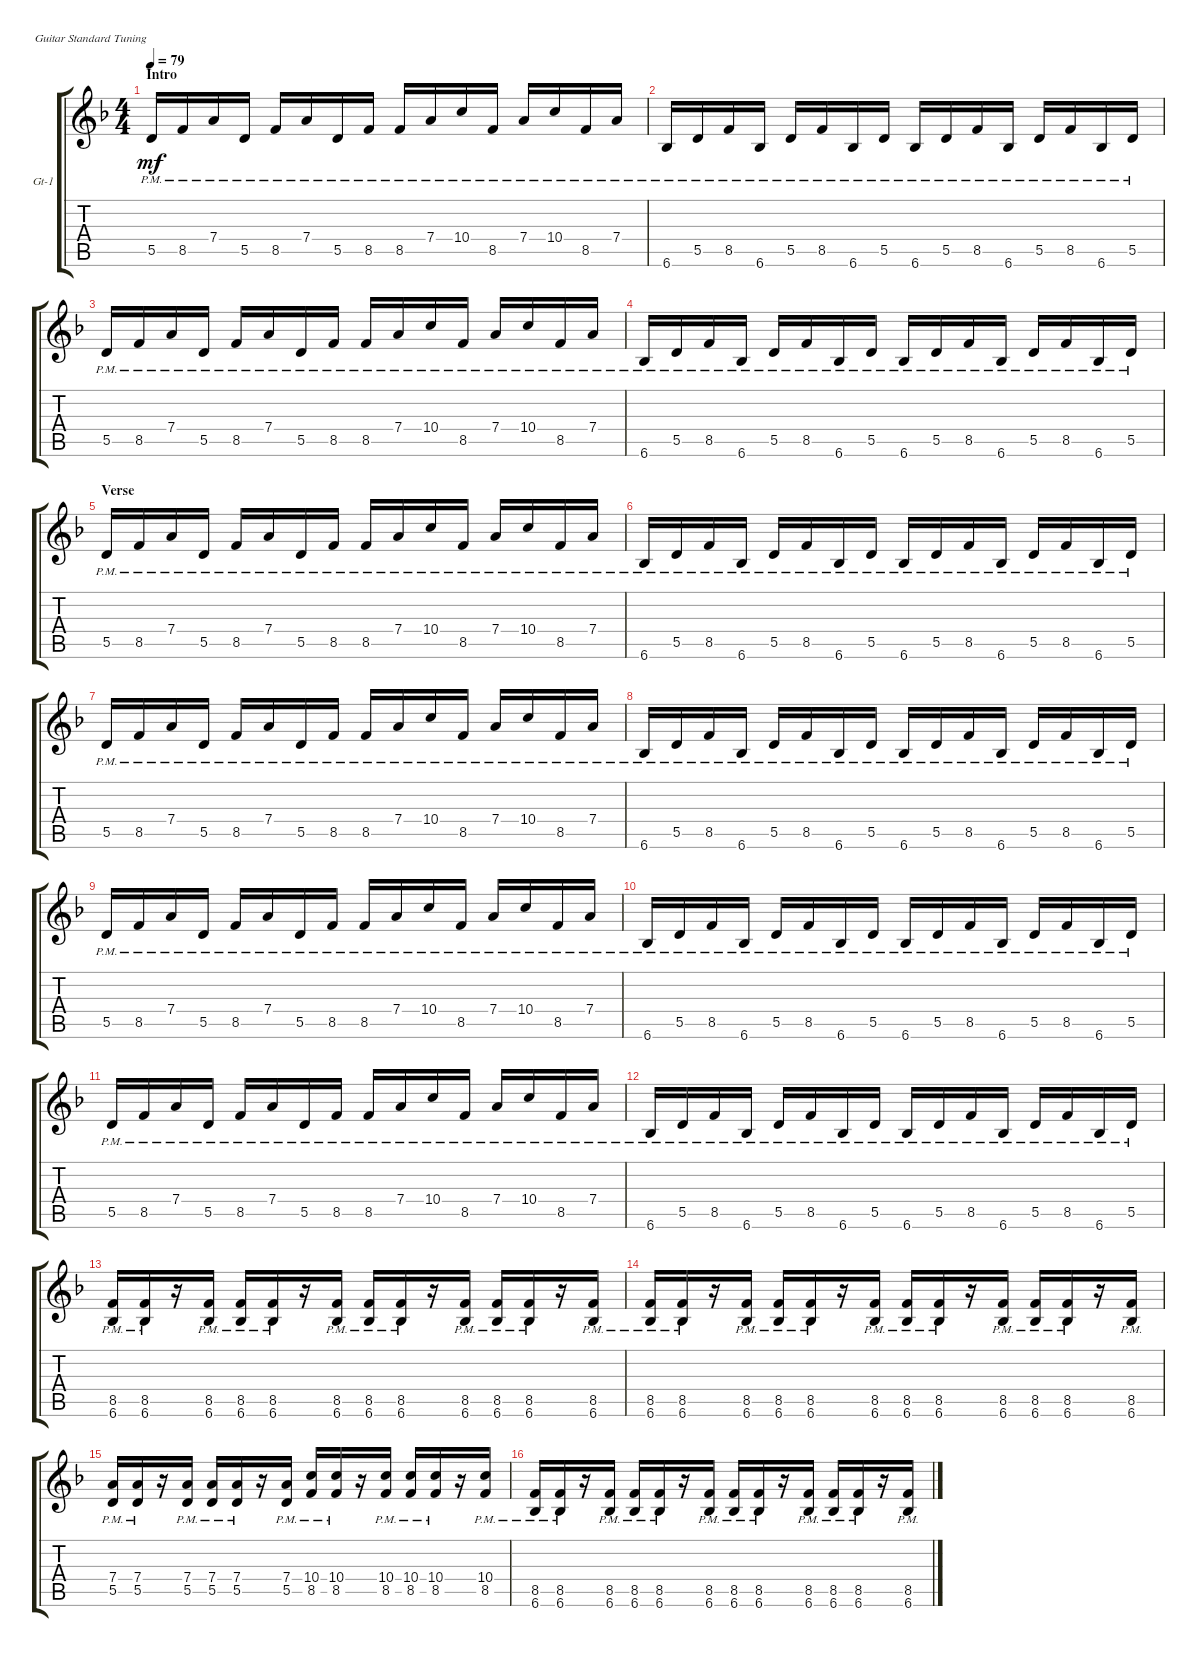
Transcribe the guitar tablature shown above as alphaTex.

\defaultSystemsLayout 4
\bracketExtendMode groupsimilarinstruments
\firstSystemTrackNameOrientation horizontal
\otherSystemsTrackNameOrientation horizontal
\track ("Guitar 1" "Gt-1") {instrument distortionguitar}
\staff {score tabs}
\tuning (E4 B3 G3 D3 A2 E2)
\ts (4 4)
\section ("" "Intro")
\tempo 79
\clef g2
\scale
1.08449
\ks f
5.5{pm}.16{dy mf instrument distortionguitar} 8.5{pm}.16 7.4{pm}.16 5.5{pm}.16 8.5{pm}.16 7.4{pm}.16 5.5{pm}.16 8.5{pm}.16 8.5{pm}.16 7.4{pm}.16 10.4{pm}.16 8.5{pm}.16 7.4{pm}.16 10.4{pm}.16 8.5{pm}.16 7.4{pm}.16 |
\scale
0.915511 6.6{pm}.16 5.5{pm}.16 8.5{pm}.16 6.6{pm}.16 5.5{pm}.16 8.5{pm}.16 6.6{pm}.16 5.5{pm}.16 6.6{pm}.16 5.5{pm}.16 8.5{pm}.16 6.6{pm}.16 5.5{pm}.16 8.5{pm}.16 6.6{pm}.16 5.5{pm}.16 |
\scale
1.05422 5.5{pm}.16 8.5{pm}.16 7.4{pm}.16 5.5{pm}.16 8.5{pm}.16 7.4{pm}.16 5.5{pm}.16 8.5{pm}.16 8.5{pm}.16 7.4{pm}.16 10.4{pm}.16 8.5{pm}.16 7.4{pm}.16 10.4{pm}.16 8.5{pm}.16 7.4{pm}.16 |
\scale
0.945776 6.6{pm}.16 5.5{pm}.16 8.5{pm}.16 6.6{pm}.16 5.5{pm}.16 8.5{pm}.16 6.6{pm}.16 5.5{pm}.16 6.6{pm}.16 5.5{pm}.16 8.5{pm}.16 6.6{pm}.16 5.5{pm}.16 8.5{pm}.16 6.6{pm}.16 5.5{pm}.16 |
\section ("" "Verse")
\scale
1.05422 5.5{pm}.16 8.5{pm}.16 7.4{pm}.16 5.5{pm}.16 8.5{pm}.16 7.4{pm}.16 5.5{pm}.16 8.5{pm}.16 8.5{pm}.16 7.4{pm}.16 10.4{pm}.16 8.5{pm}.16 7.4{pm}.16 10.4{pm}.16 8.5{pm}.16 7.4{pm}.16 |
\scale
0.945776 6.6{pm}.16 5.5{pm}.16 8.5{pm}.16 6.6{pm}.16 5.5{pm}.16 8.5{pm}.16 6.6{pm}.16 5.5{pm}.16 6.6{pm}.16 5.5{pm}.16 8.5{pm}.16 6.6{pm}.16 5.5{pm}.16 8.5{pm}.16 6.6{pm}.16 5.5{pm}.16 |
\scale
1.05422 5.5{pm}.16 8.5{pm}.16 7.4{pm}.16 5.5{pm}.16 8.5{pm}.16 7.4{pm}.16 5.5{pm}.16 8.5{pm}.16 8.5{pm}.16 7.4{pm}.16 10.4{pm}.16 8.5{pm}.16 7.4{pm}.16 10.4{pm}.16 8.5{pm}.16 7.4{pm}.16 |
\scale
0.945776 6.6{pm}.16 5.5{pm}.16 8.5{pm}.16 6.6{pm}.16 5.5{pm}.16 8.5{pm}.16 6.6{pm}.16 5.5{pm}.16 6.6{pm}.16 5.5{pm}.16 8.5{pm}.16 6.6{pm}.16 5.5{pm}.16 8.5{pm}.16 6.6{pm}.16 5.5{pm}.16 |
\scale
1.05422 5.5{pm}.16 8.5{pm}.16 7.4{pm}.16 5.5{pm}.16 8.5{pm}.16 7.4{pm}.16 5.5{pm}.16 8.5{pm}.16 8.5{pm}.16 7.4{pm}.16 10.4{pm}.16 8.5{pm}.16 7.4{pm}.16 10.4{pm}.16 8.5{pm}.16 7.4{pm}.16 |
\scale
0.945776 6.6{pm}.16 5.5{pm}.16 8.5{pm}.16 6.6{pm}.16 5.5{pm}.16 8.5{pm}.16 6.6{pm}.16 5.5{pm}.16 6.6{pm}.16 5.5{pm}.16 8.5{pm}.16 6.6{pm}.16 5.5{pm}.16 8.5{pm}.16 6.6{pm}.16 5.5{pm}.16 |
\scale
1.05422 5.5{pm}.16 8.5{pm}.16 7.4{pm}.16 5.5{pm}.16 8.5{pm}.16 7.4{pm}.16 5.5{pm}.16 8.5{pm}.16 8.5{pm}.16 7.4{pm}.16 10.4{pm}.16 8.5{pm}.16 7.4{pm}.16 10.4{pm}.16 8.5{pm}.16 7.4{pm}.16 |
\scale
0.945776 6.6{pm}.16 5.5{pm}.16 8.5{pm}.16 6.6{pm}.16 5.5{pm}.16 8.5{pm}.16 6.6{pm}.16 5.5{pm}.16 6.6{pm}.16 5.5{pm}.16 8.5{pm}.16 6.6{pm}.16 5.5{pm}.16 8.5{pm}.16 6.6{pm}.16 5.5{pm}.16 |
\scale
1.05422 (6.6{pm} 8.5{pm}).16 (6.6{pm} 8.5{pm}).16 r.16 (6.6{pm} 8.5{pm}).16 (6.6{pm} 8.5{pm}).16 (6.6{pm} 8.5{pm}).16 r.16 (6.6{pm} 8.5{pm}).16 (6.6{pm} 8.5{pm}).16 (6.6{pm} 8.5{pm}).16 r.16 (6.6{pm} 8.5{pm}).16 (6.6{pm} 8.5{pm}).16 (6.6{pm} 8.5{pm}).16 r.16 (6.6{pm} 8.5{pm}).16 |
\scale
0.945776 (6.6{pm} 8.5{pm}).16 (6.6{pm} 8.5{pm}).16 r.16 (6.6{pm} 8.5{pm}).16 (6.6{pm} 8.5{pm}).16 (6.6{pm} 8.5{pm}).16 r.16 (6.6{pm} 8.5{pm}).16 (6.6{pm} 8.5{pm}).16 (6.6{pm} 8.5{pm}).16 r.16 (6.6{pm} 8.5{pm}).16 (6.6{pm} 8.5{pm}).16 (6.6{pm} 8.5{pm}).16 r.16 (6.6{pm} 8.5{pm}).16 |
\scale
1.05422 (5.5{pm} 7.4{pm}).16 (5.5{pm} 7.4{pm}).16 r.16 (5.5{pm} 7.4{pm}).16 (5.5{pm} 7.4{pm}).16 (5.5{pm} 7.4{pm}).16 r.16 (5.5{pm} 7.4{pm}).16 (8.5{pm} 10.4{pm}).16 (8.5{pm} 10.4{pm}).16 r.16 (8.5{pm} 10.4{pm}).16 (8.5{pm} 10.4{pm}).16 (8.5{pm} 10.4{pm}).16 r.16 (8.5{pm} 10.4{pm}).16 |
\scale
0.945776 (6.6{pm} 8.5{pm}).16 (6.6{pm} 8.5{pm}).16 r.16 (6.6{pm} 8.5{pm}).16 (6.6{pm} 8.5{pm}).16 (6.6{pm} 8.5{pm}).16 r.16 (6.6{pm} 8.5{pm}).16 (6.6{pm} 8.5{pm}).16 (6.6{pm} 8.5{pm}).16 r.16 (6.6{pm} 8.5{pm}).16 (6.6{pm} 8.5{pm}).16 (6.6{pm} 8.5{pm}).16 r.16 (6.6{pm} 8.5{pm}).16
